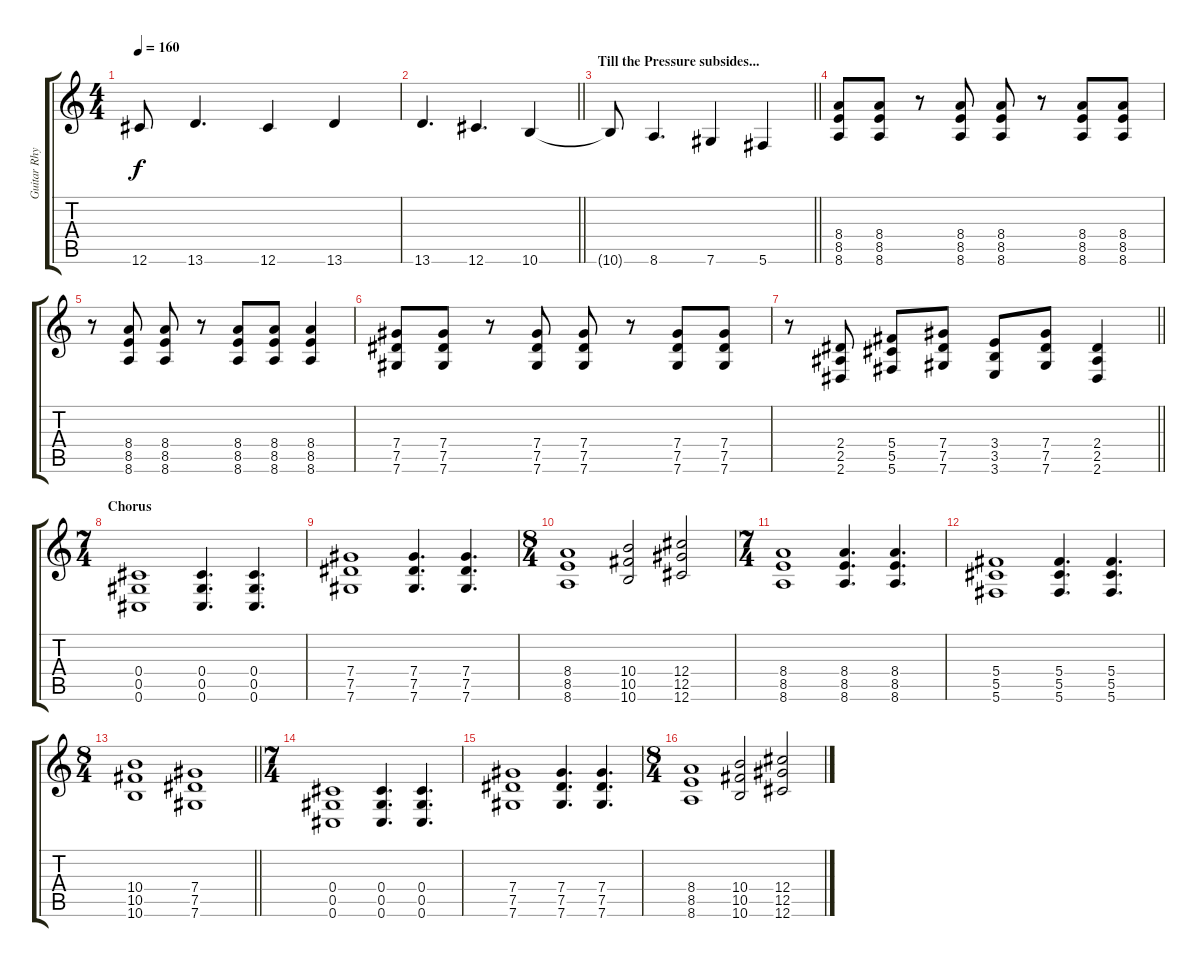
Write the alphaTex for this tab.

\track ("Guitar Rhytm" "Guitar Rhy") {instrument distortionguitar}
\staff {score tabs}
\tuning (Eb4 Bb3 Gb3 Db3 Ab2 Db2) {hide}
\ts (4 4)
\tempo 160
\clef g2
\ks c
12.6{t}.8{dy f} 13.6.4{d} 12.6.4 13.6.4 |
\barLineRight lightlight
13.6.4{d} 12.6.4{d} 10.6.4 |
\section ("" "Till the Pressure subsides...")
\barLineRight lightlight
10.6{t}.8 8.6.4{d} 7.6.4 5.6.4 |
(8.4 8.5 8.6).8 (8.4 8.5 8.6).8 r.8 (8.4 8.5 8.6).8 (8.4 8.5 8.6).8 r.8 (8.4 8.5 8.6).8 (8.4 8.5 8.6).8 |
r.8 (8.4 8.5 8.6).8 (8.4 8.5 8.6).8 r.8 (8.4 8.5 8.6).8 (8.4 8.5 8.6).8 (8.4 8.5 8.6).4 |
(7.4 7.5 7.6).8 (7.4 7.5 7.6).8 r.8 (7.4 7.5 7.6).8 (7.4 7.5 7.6).8 r.8 (7.4 7.5 7.6).8 (7.4 7.5 7.6).8 |
\barLineRight lightlight
r.8 (2.4 2.5 2.6).8 (5.4 5.5 5.6).8 (7.4 7.5 7.6).8 (3.4 3.5 3.6).8 (7.4 7.5 7.6).8 (2.4 2.5 2.6).4 |
\ts (7 4)
\section ("" "Chorus")
(0.4 0.5 0.6).1 (0.4 0.5 0.6).4{d} (0.4 0.5 0.6).4{d} |
(7.4 7.5 7.6).1 (7.4 7.5 7.6).4{d} (7.4 7.5 7.6).4{d} |
\ts (8 4)
(8.4 8.5 8.6).1 (10.4 10.5 10.6).2 (12.4 12.5 12.6).2 |
\ts (7 4)
(8.4 8.5 8.6).1 (8.4 8.5 8.6).4{d} (8.4 8.5 8.6).4{d} |
(5.4 5.5 5.6).1 (5.4 5.5 5.6).4{d} (5.4 5.5 5.6).4{d} |
\ts (8 4)
\barLineRight lightlight
(10.4 10.5 10.6).1 (7.4 7.5 7.6).1 |
\ts (7 4)
(0.4 0.5 0.6).1 (0.4 0.5 0.6).4{d} (0.4 0.5 0.6).4{d} |
(7.4 7.5 7.6).1 (7.4 7.5 7.6).4{d} (7.4 7.5 7.6).4{d} |
\ts (8 4)
(8.4 8.5 8.6).1 (10.4 10.5 10.6).2 (12.4 12.5 12.6).2
